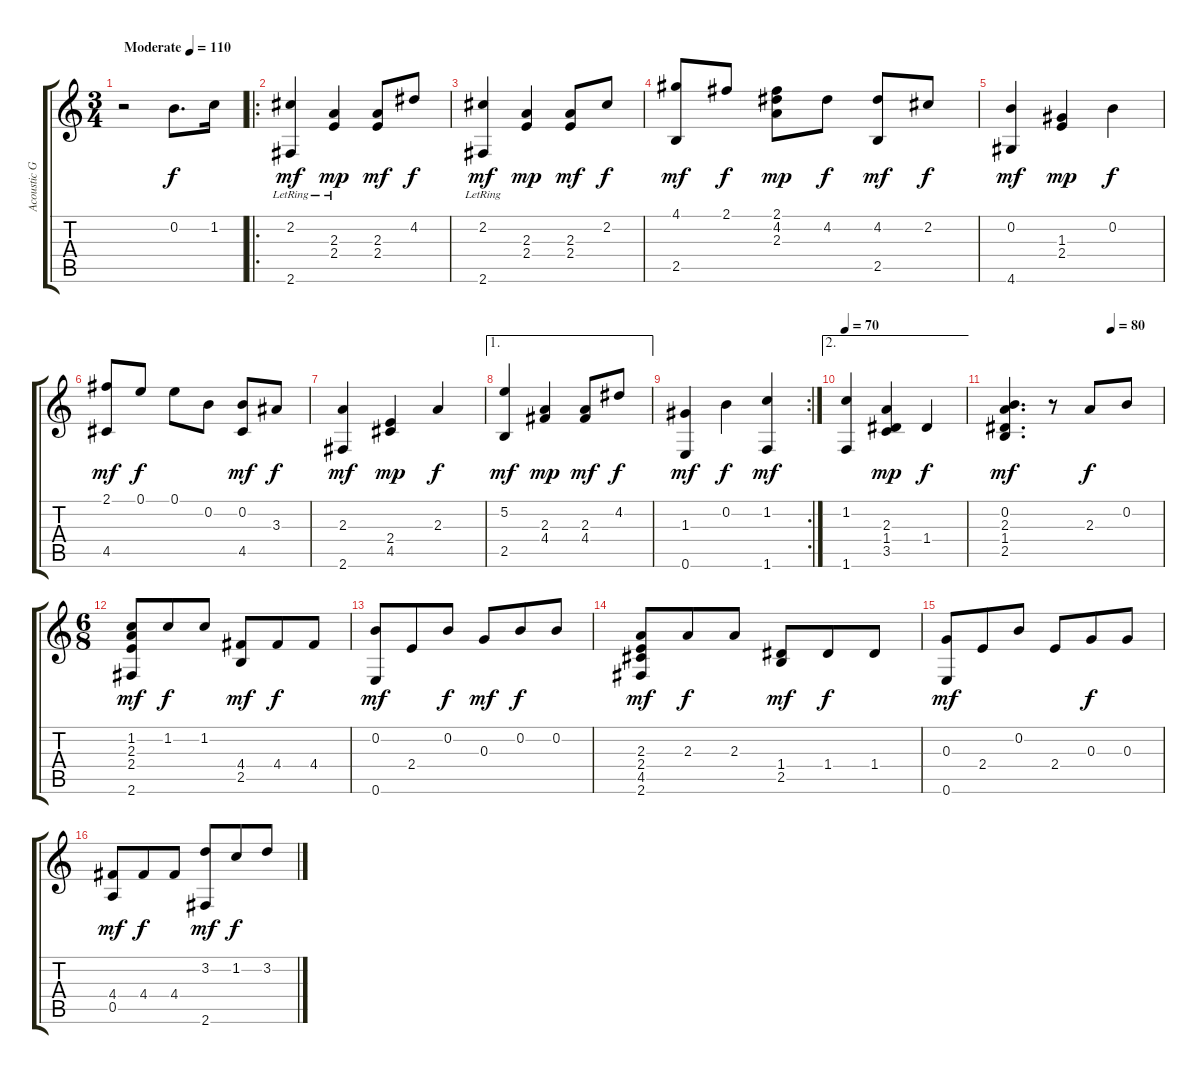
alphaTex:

\track ("Acoustic Guitar" "Acoustic G") {instrument acousticguitarnylon}
\staff {score tabs}
\tuning (E4 B3 G3 D3 A2 E2) {hide}
\ts (3 4)
\tempo (110 "Moderate")
\clef g2
\ks c
r.2{dy f instrument acousticguitarnylon} 0.2.8{d} 1.2.16 |
\ro
(2.2{lr} 2.6{lr}).4{dy mf} (2.3{lr} 2.4{lr}).4{dy mp} (2.3 2.4).8{dy mf} 4.2.8{dy f} |
(2.2{lr} 2.6{lr}).4{dy mf} (2.3 2.4).4{dy mp} (2.3 2.4).8{dy mf} 2.2.8{dy f} |
(4.1 2.5).8{dy mf} 2.1.8{dy f} (2.1 4.2 2.3).8{dy mp} 4.2.8{dy f} (4.2 2.5).8{dy mf} 2.2.8{dy f} |
(0.2 4.6).4{dy mf} (1.3 2.4).4{dy mp} 0.2.4{dy f} |
(2.1 4.5).8{dy mf} 0.1.8{dy f} 0.1.8 0.2.8 (0.2 4.5).8{dy mf} 3.3.8{dy f} |
(2.3 2.6).4{dy mf} (2.4 4.5).4{dy mp} 2.3.4{dy f} |
\ae 1
(5.2 2.5).4{dy mf} (2.3 4.4).4{dy mp} (2.3 4.4).8{dy mf} 4.2.8{dy f} |
\rc 2
(1.3 0.6).4{dy mf} 0.2.4{dy f} (1.2 1.6).4{dy mf} |
\ae 2
\tempo 70
(1.2 1.6).4 (2.3 1.4 3.5).4{dy mp} 1.4.4{dy f} |
\tempo (80 0.6666666666666666)
(0.2 2.3 1.4 2.5).4{d dy mf} r.8 2.3.8{dy f} 0.2.8 |
\ts (6 8)
(1.2 2.3 2.4 2.6).8{dy mf} 1.2.8{dy f} 1.2.8 (4.4 2.5).8{dy mf} 4.4.8{dy f} 4.4.8 |
(0.2 0.6).8{dy mf} 2.4.8 0.2.8{dy f} 0.3.8{dy mf} 0.2.8{dy f} 0.2.8 |
(2.3 2.4 4.5 2.6).8{dy mf} 2.3.8{dy f} 2.3.8 (1.4 2.5).8{dy mf} 1.4.8{dy f} 1.4.8 |
(0.3 0.6).8{dy mf} 2.4.8 0.2.8 2.4.8 0.3.8{dy f} 0.3.8 |
(4.4 0.5).8{dy mf} 4.4.8{dy f} 4.4.8 (3.2 2.6).8{dy mf} 1.2.8{dy f} 3.2.8
